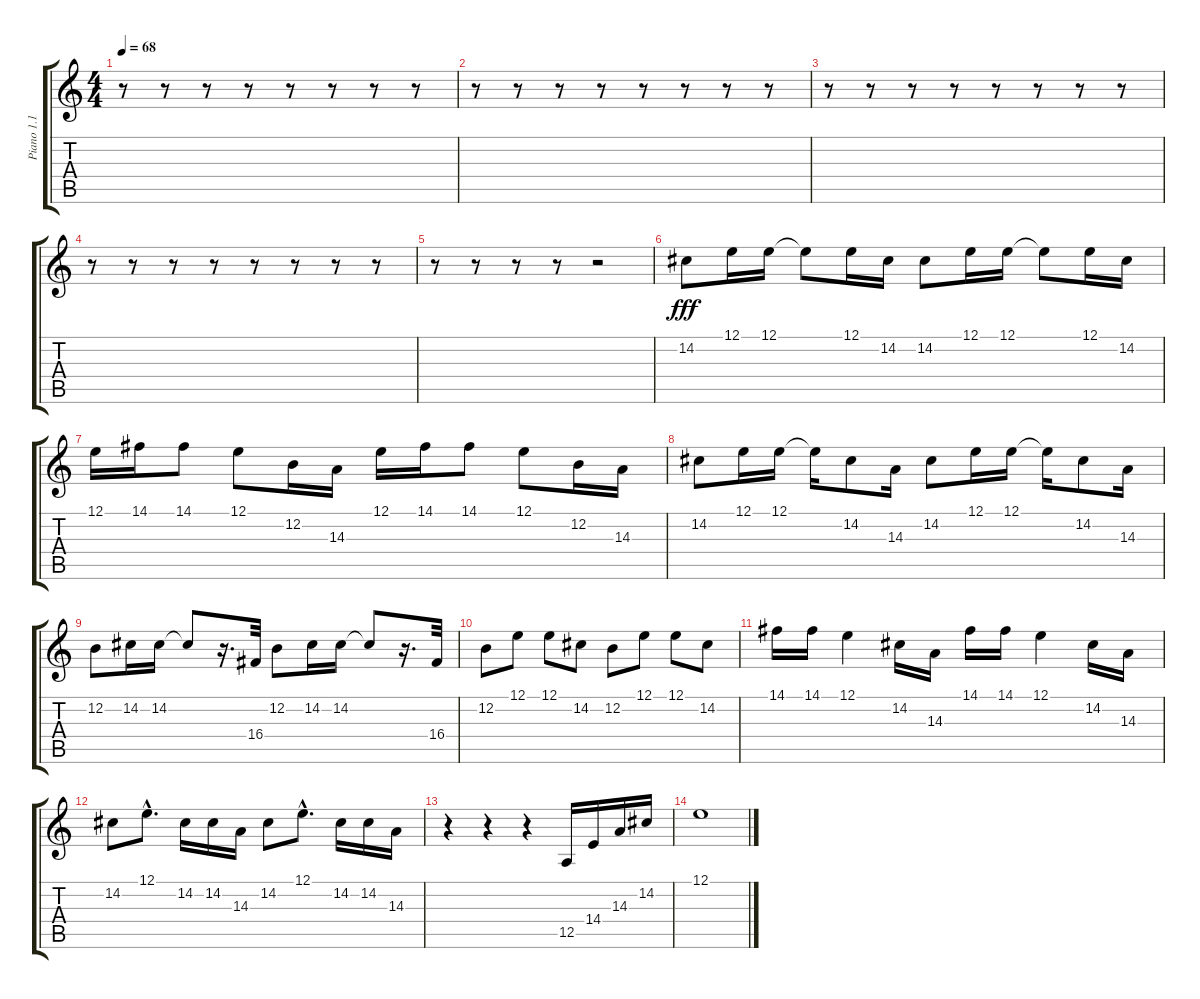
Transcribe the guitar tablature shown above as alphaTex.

\track ("Piano 1.1" "Piano 1.1") {instrument electricpiano1}
\staff {score tabs}
\tuning (E4 B3 G3 D3 A2 E2) {hide}
\ts (4 4)
\tempo 68
\clef g2
\ks c
r.8{dy fff} r.8 r.8 r.8 r.8 r.8 r.8 r.8 |
r.8 r.8 r.8 r.8 r.8 r.8 r.8 r.8 |
r.8 r.8 r.8 r.8 r.8 r.8 r.8 r.8 |
r.8 r.8 r.8 r.8 r.8 r.8 r.8 r.8 |
r.8 r.8 r.8 r.8 r.2 |
14.2.8 12.1.16 12.1.16 12.1{t}.8 12.1.16 14.2.16 14.2.8 12.1.16 12.1.16 12.1{t}.8 12.1.16 14.2.16 |
12.1.16 14.1.16 14.1.8 12.1.8 12.2.16 14.3.16 12.1.16 14.1.16 14.1.8 12.1.8 12.2.16 14.3.16 |
14.2.8 12.1.16 12.1.16 12.1{t}.16 14.2.8 14.3.16 14.2.8 12.1.16 12.1.16 12.1{t}.16 14.2.8 14.3.16 |
12.2.8 14.2.16 14.2.16 14.2{t}.8 r.16{d} 16.4.32 12.2.8 14.2.16 14.2.16 14.2{t}.8 r.16{d} 16.4.32 |
12.2.8 12.1.8 12.1.8 14.2.8 12.2.8 12.1.8 12.1.8 14.2.8 |
14.1.16 14.1.16 12.1.4 14.2.16 14.3.16 14.1.16 14.1.16 12.1.4 14.2.16 14.3.16 |
14.2.8 12.1{hac}.8{d} 14.2.16 14.2.16 14.3.16 14.2.8 12.1{hac}.8{d} 14.2.16 14.2.16 14.3.16 |
r.4 r.4 r.4 12.5.16 14.4.16 14.3.16 14.2.16 |
12.1.1
